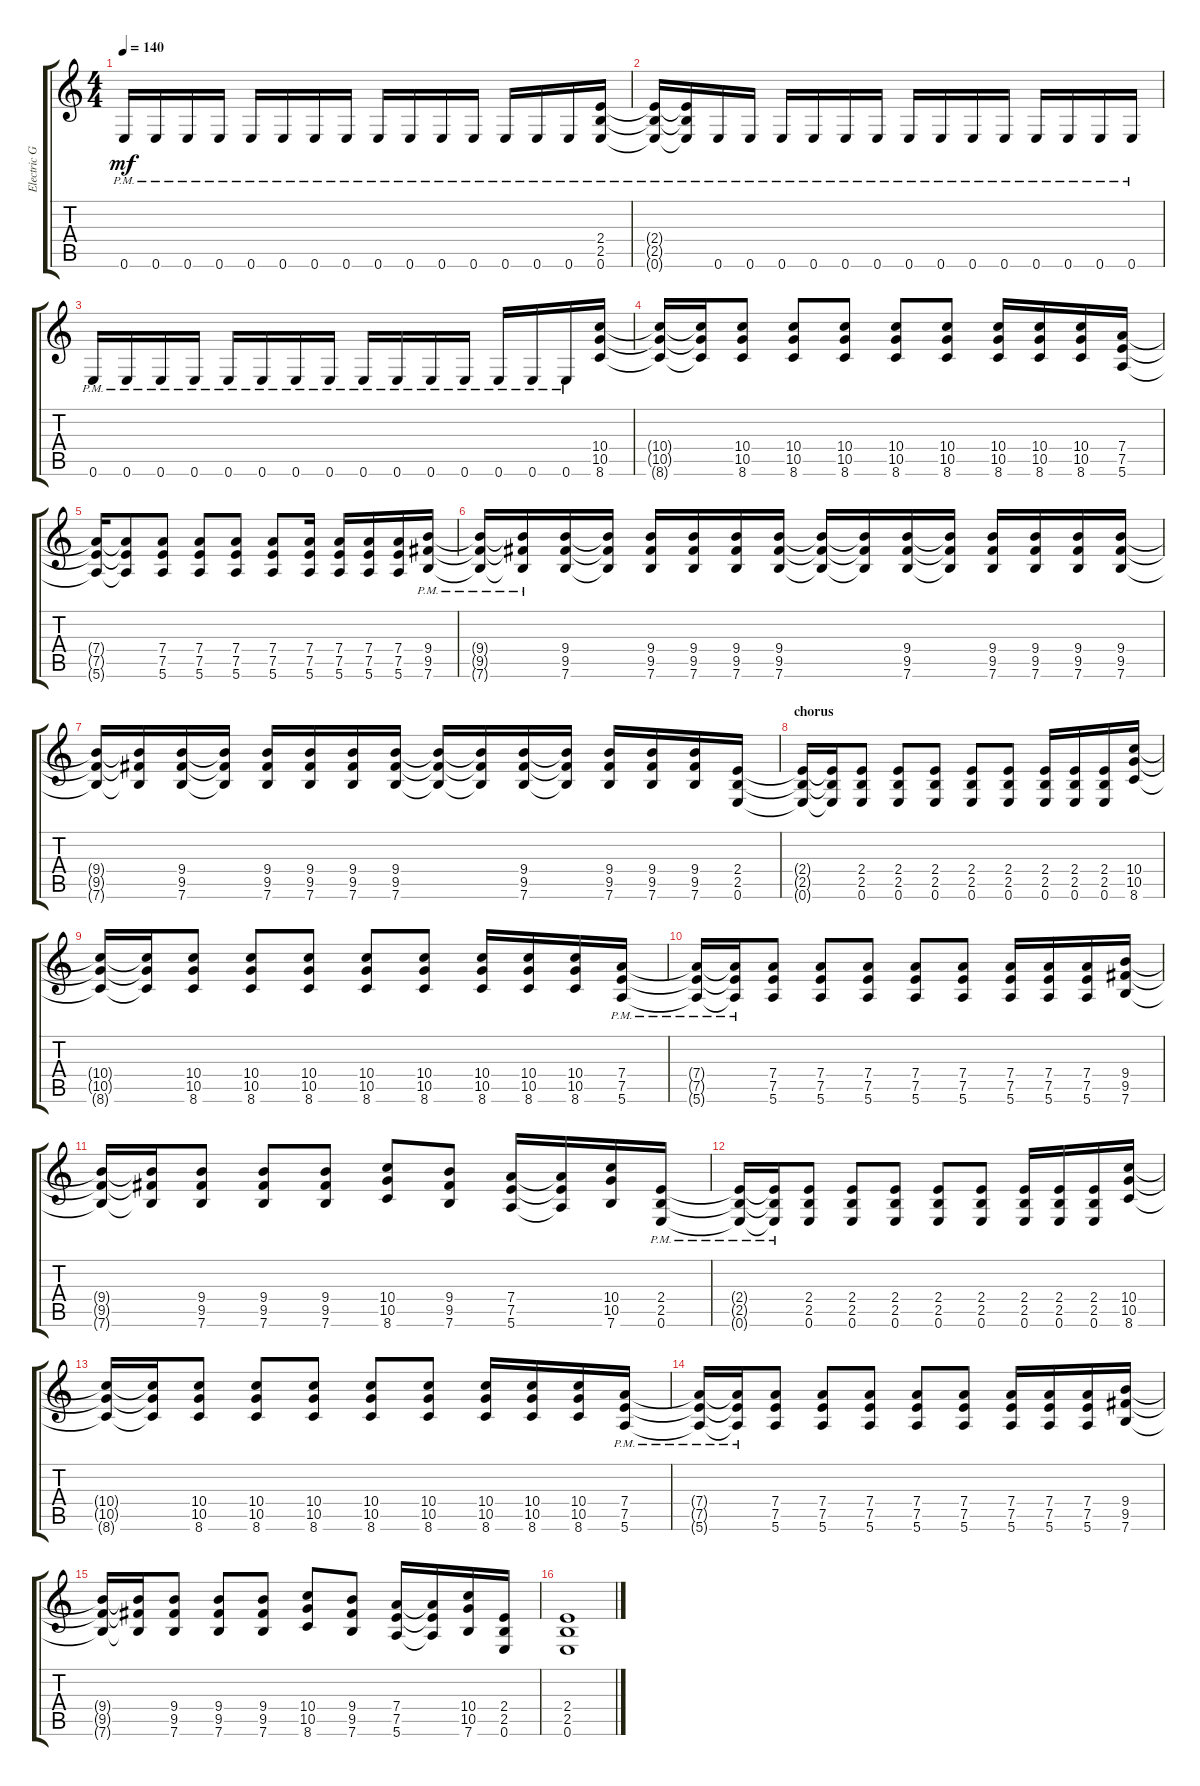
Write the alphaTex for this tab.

\track ("Electric Guitar" "Electric G") {instrument distortionguitar}
\staff {score tabs}
\tuning (E4 B3 G3 D3 A2 E2) {hide}
\ts (4 4)
\tempo 140
\clef g2
\ks c
0.6{pm}.16{dy mf} 0.6{pm}.16 0.6{pm}.16 0.6{pm}.16 0.6{pm}.16 0.6{pm}.16 0.6{pm}.16 0.6{pm}.16 0.6{pm}.16 0.6{pm}.16 0.6{pm}.16 0.6{pm}.16 0.6{pm}.16 0.6{pm}.16 0.6{pm}.16 (2.4 2.5 0.6{pm}).16 |
(2.4{t} 2.5{t} 0.6{pm t}).16 (2.4{t} 2.5{t} 0.6{pm t}).16 0.6{pm}.16 0.6{pm}.16 0.6{pm}.16 0.6{pm}.16 0.6{pm}.16 0.6{pm}.16 0.6{pm}.16 0.6{pm}.16 0.6{pm}.16 0.6{pm}.16 0.6{pm}.16 0.6{pm}.16 0.6{pm}.16 0.6{pm}.16 |
0.6{pm}.16 0.6{pm}.16 0.6{pm}.16 0.6{pm}.16 0.6{pm}.16 0.6{pm}.16 0.6{pm}.16 0.6{pm}.16 0.6{pm}.16 0.6{pm}.16 0.6{pm}.16 0.6{pm}.16 0.6{pm}.16 0.6{pm}.16 0.6{pm}.16 (10.4 10.5 8.6).16 |
(10.4{t} 10.5{t} 8.6{t}).16 (10.4{t} 10.5{t} 8.6{t}).16 (10.4 10.5 8.6).8 (10.4 10.5 8.6).8 (10.4 10.5 8.6).8 (10.4 10.5 8.6).8 (10.4 10.5 8.6).8 (10.4 10.5 8.6).16 (10.4 10.5 8.6).16 (10.4 10.5 8.6).16 (7.4 7.5 5.6).16 |
(7.4{t} 7.5{t} 5.6{t}).16 (7.4{t} 7.5{t} 5.6{t}).8 (7.4 7.5 5.6).8 (7.4 7.5 5.6).8 (7.4 7.5 5.6).8 (7.4 7.5 5.6).8 (7.4 7.5 5.6).16 (7.4 7.5 5.6).16 (7.4 7.5 5.6).16 (7.4 7.5 5.6).16 (9.4 9.5 7.6{pm}).16 |
(9.4{t} 9.5{t} 7.6{pm t}).16 (9.4{t} 9.5{t} 7.6{pm t}).16 (9.4 9.5 7.6).16 (9.4{t} 9.5{t} 7.6{t}).16 (9.4 9.5 7.6).16 (9.4 9.5 7.6).16 (9.4 9.5 7.6).16 (9.4 9.5 7.6).16 (9.4{t} 9.5{t} 7.6{t}).16 (9.4{t} 9.5{t} 7.6{t}).16 (9.4 9.5 7.6).16 (9.4{t} 9.5{t} 7.6{t}).16 (9.4 9.5 7.6).16 (9.4 9.5 7.6).16 (9.4 9.5 7.6).16 (9.4 9.5 7.6).16 |
(9.4{t} 9.5{t} 7.6{t}).16 (9.4{t} 9.5{t} 7.6{t}).16 (9.4 9.5 7.6).16 (9.4{t} 9.5{t} 7.6{t}).16 (9.4 9.5 7.6).16 (9.4 9.5 7.6).16 (9.4 9.5 7.6).16 (9.4 9.5 7.6).16 (9.4{t} 9.5{t} 7.6{t}).16 (9.4{t} 9.5{t} 7.6{t}).16 (9.4 9.5 7.6).16 (9.4{t} 9.5{t} 7.6{t}).16 (9.4 9.5 7.6).16 (9.4 9.5 7.6).16 (9.4 9.5 7.6).16 (2.4 2.5 0.6).16 |
\section ("" "chorus")
(2.4{t} 2.5{t} 0.6{t}).16 (2.4{t} 2.5{t} 0.6{t}).16 (2.4 2.5 0.6).8 (2.4 2.5 0.6).8 (2.4 2.5 0.6).8 (2.4 2.5 0.6).8 (2.4 2.5 0.6).8 (2.4 2.5 0.6).16 (2.4 2.5 0.6).16 (2.4 2.5 0.6).16 (10.4 10.5 8.6).16 |
(10.4{t} 10.5{t} 8.6{t}).16 (10.4{t} 10.5{t} 8.6{t}).16 (10.4 10.5 8.6).8 (10.4 10.5 8.6).8 (10.4 10.5 8.6).8 (10.4 10.5 8.6).8 (10.4 10.5 8.6).8 (10.4 10.5 8.6).16 (10.4 10.5 8.6).16 (10.4 10.5 8.6).16 (7.4 7.5 5.6{pm}).16 |
(7.4{t} 7.5{t} 5.6{pm t}).16 (7.4{t} 7.5{t} 5.6{pm t}).16 (7.4 7.5 5.6).8 (7.4 7.5 5.6).8 (7.4 7.5 5.6).8 (7.4 7.5 5.6).8 (7.4 7.5 5.6).8 (7.4 7.5 5.6).16 (7.4 7.5 5.6).16 (7.4 7.5 5.6).16 (9.4 9.5 7.6).16 |
(9.4{t} 9.5{t} 7.6{t}).16 (9.4{t} 9.5{t} 7.6{t}).16 (9.4 9.5 7.6).8 (9.4 9.5 7.6).8 (9.4 9.5 7.6).8 (10.4 10.5 8.6).8 (9.4 9.5 7.6).8 (7.4 7.5 5.6).16 (7.4{t} 7.5{t} 5.6{t}).16 (10.4 10.5 7.6).16 (2.4 2.5 0.6{pm}).16 |
(2.4{t} 2.5{t} 0.6{pm t}).16 (2.4{t} 2.5{t} 0.6{pm t}).16 (2.4 2.5 0.6).8 (2.4 2.5 0.6).8 (2.4 2.5 0.6).8 (2.4 2.5 0.6).8 (2.4 2.5 0.6).8 (2.4 2.5 0.6).16 (2.4 2.5 0.6).16 (2.4 2.5 0.6).16 (10.4 10.5 8.6).16 |
(10.4{t} 10.5{t} 8.6{t}).16 (10.4{t} 10.5{t} 8.6{t}).16 (10.4 10.5 8.6).8 (10.4 10.5 8.6).8 (10.4 10.5 8.6).8 (10.4 10.5 8.6).8 (10.4 10.5 8.6).8 (10.4 10.5 8.6).16 (10.4 10.5 8.6).16 (10.4 10.5 8.6).16 (7.4 7.5 5.6{pm}).16 |
(7.4{t} 7.5{t} 5.6{pm t}).16 (7.4{t} 7.5{t} 5.6{pm t}).16 (7.4 7.5 5.6).8 (7.4 7.5 5.6).8 (7.4 7.5 5.6).8 (7.4 7.5 5.6).8 (7.4 7.5 5.6).8 (7.4 7.5 5.6).16 (7.4 7.5 5.6).16 (7.4 7.5 5.6).16 (9.4 9.5 7.6).16 |
(9.4{t} 9.5{t} 7.6{t}).16 (9.4{t} 9.5{t} 7.6{t}).16 (9.4 9.5 7.6).8 (9.4 9.5 7.6).8 (9.4 9.5 7.6).8 (10.4 10.5 8.6).8 (9.4 9.5 7.6).8 (7.4 7.5 5.6).16 (7.4{t} 7.5{t} 5.6{t}).16 (10.4 10.5 7.6).16 (2.4 2.5 0.6).16 |
(2.4 2.5 0.6).1
